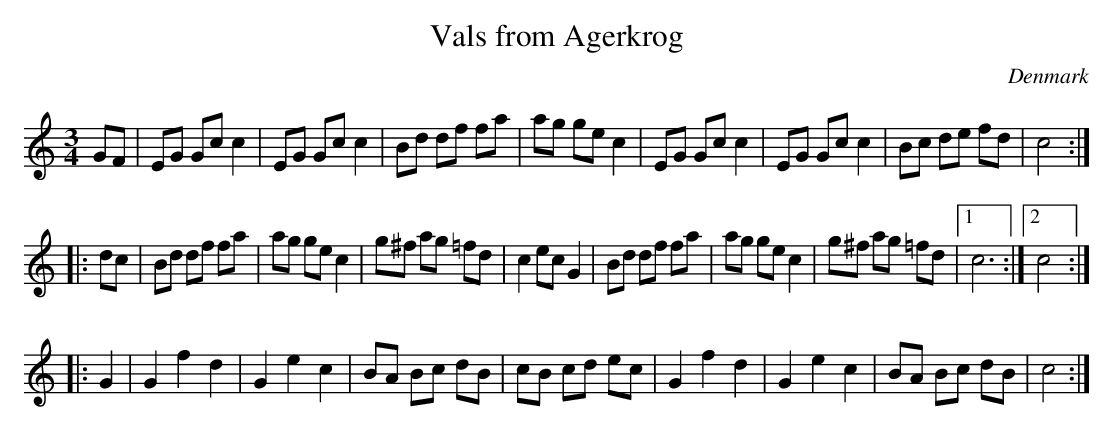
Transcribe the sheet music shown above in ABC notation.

X:1
T:Vals from Agerkrog
O:Denmark
M:3/4
K:C
GF |\
EG Gc c2 | EG Gc c2 | Bd df fa | ag ge c2 |\
EG Gc c2 | EG Gc c2 | Bc de fd | c4 :|
|: dc |\
Bd df fa | ag ge c2 | g^f ag =fd | c2 ec G2 |\
Bd df fa | ag ge c2 | g^f ag =fd \
|1 c6 :|2 c4 :|
|: G2 |\
G2 f2 d2 | G2 e2  c2 | BA Bc dB | cB cd ec | \
G2 f2 d2 | G2 e2 c2 | BA Bc dB | c4 :|
